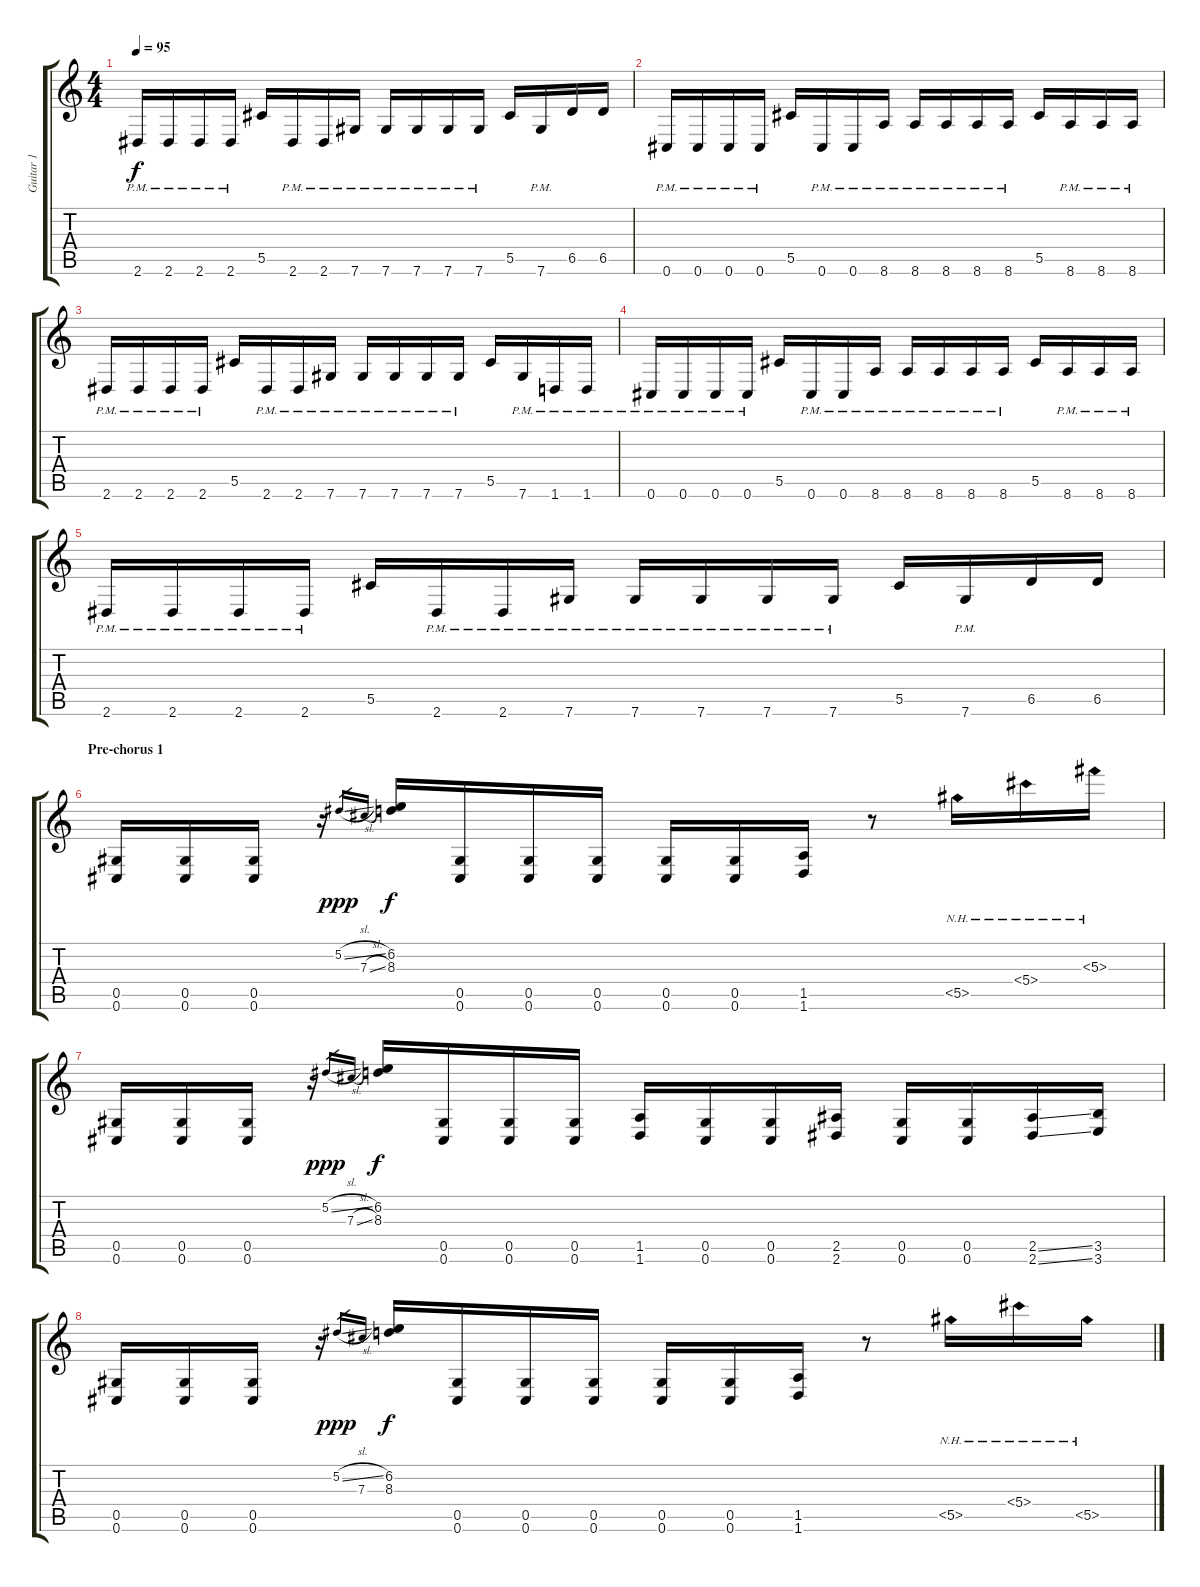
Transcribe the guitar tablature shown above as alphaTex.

\track ("Guitar 1" "Guitar 1") {instrument distortionguitar}
\staff {score tabs}
\tuning (Eb4 Bb3 Gb3 Db3 Ab2 Db2) {hide}
\ts (4 4)
\tempo 95
\clef g2
\ks c
2.6{pm}.16{dy f} 2.6{pm}.16 2.6{pm}.16 2.6{pm}.16 5.5.16 2.6{pm}.16 2.6{pm}.16 7.6{pm}.16 7.6{pm}.16 7.6{pm}.16 7.6{pm}.16 7.6{pm}.16 5.5.16 7.6{pm}.16 6.5.16 6.5.16 |
0.6{pm}.16 0.6{pm}.16 0.6{pm}.16 0.6{pm}.16 5.5.16 0.6{pm}.16 0.6{pm}.16 8.6{pm}.16 8.6{pm}.16 8.6{pm}.16 8.6{pm}.16 8.6{pm}.16 5.5.16 8.6{pm}.16 8.6{pm}.16 8.6{pm}.16 |
2.6{pm}.16 2.6{pm}.16 2.6{pm}.16 2.6{pm}.16 5.5.16 2.6{pm}.16 2.6{pm}.16 7.6{pm}.16 7.6{pm}.16 7.6{pm}.16 7.6{pm}.16 7.6{pm}.16 5.5.16 7.6{pm}.16 1.6{pm}.16 1.6{pm}.16 |
0.6{pm}.16 0.6{pm}.16 0.6{pm}.16 0.6{pm}.16 5.5.16 0.6{pm}.16 0.6{pm}.16 8.6{pm}.16 8.6{pm}.16 8.6{pm}.16 8.6{pm}.16 8.6{pm}.16 5.5.16 8.6{pm}.16 8.6{pm}.16 8.6{pm}.16 |
2.6{pm}.16 2.6{pm}.16 2.6{pm}.16 2.6{pm}.16 5.5.16 2.6{pm}.16 2.6{pm}.16 7.6{pm}.16 7.6{pm}.16 7.6{pm}.16 7.6{pm}.16 7.6{pm}.16 5.5.16 7.6{pm}.16 6.5.16 6.5.16 |
\section ("" "Pre-chorus 1")
(0.5 0.6).16 (0.5 0.6).16 (0.5 0.6).16 r.16 5.2{sl}.16{gr dy ppp} 7.3{sl}.16{gr} (6.2 8.3).16{dy f} (0.5 0.6).16 (0.5 0.6).16 (0.5 0.6).16 (0.5 0.6).16 (0.5 0.6).16 (1.5 1.6).16 r.8 5.5{nh}.16 5.4{nh}.16 5.3{nh}.16 |
(0.5 0.6).16 (0.5 0.6).16 (0.5 0.6).16 r.16 5.2{sl}.16{gr dy ppp} 7.3{sl}.16{gr} (6.2 8.3).16{dy f} (0.5 0.6).16 (0.5 0.6).16 (0.5 0.6).16 (1.5 1.6).16 (0.5 0.6).16 (0.5 0.6).16 (2.5 2.6).16 (0.5 0.6).16 (0.5 0.6).16 (2.5{ss} 2.6{ss}).16 (3.5 3.6).16 |
(0.5 0.6).16 (0.5 0.6).16 (0.5 0.6).16 r.16 5.2{sl}.16{gr dy ppp} 7.3.16{gr} (6.2 8.3).16{dy f} (0.5 0.6).16 (0.5 0.6).16 (0.5 0.6).16 (0.5 0.6).16 (0.5 0.6).16 (1.5 1.6).16 r.8 5.5{nh}.16 5.4{nh}.16 5.5{nh}.16
